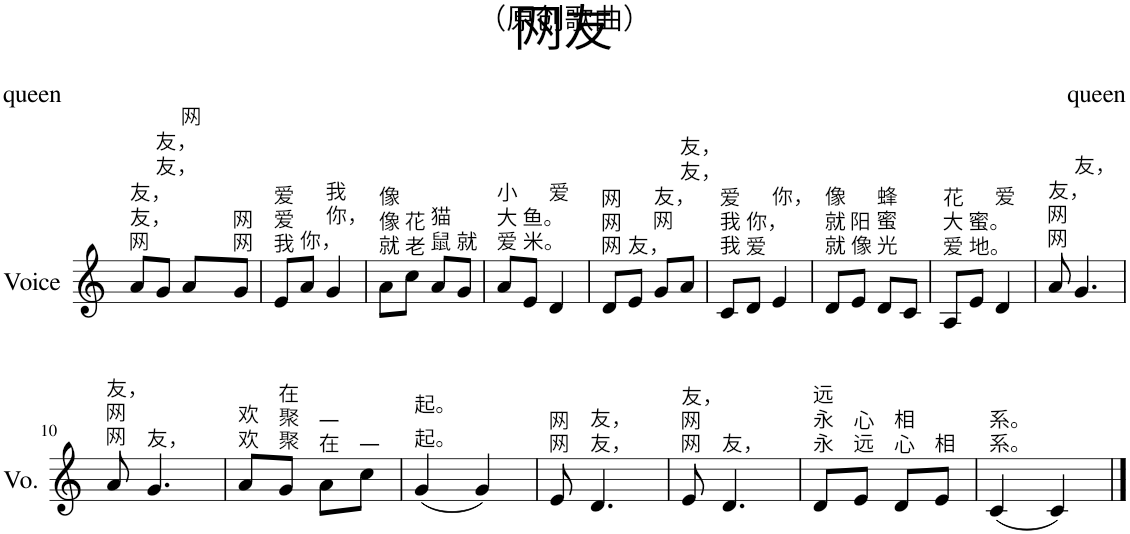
**kern
*part1
*staff1
*I"Voice
*I'Vo.
*clefG2
*k[]
=1
!LO:TX:a:t=网
!LO:TX:a:t=友，
!LO:TX:a:t=友，
8a/L
!LO:TX:a:t=友，
!LO:TX:a:t=友，
8g/J
!LO:TX:a:t=网
8a/L
!LO:TX:a:t=网
!LO:TX:a:t=网
8g/J
=2
!LO:TX:a:t=我
!LO:TX:a:t=爱
!LO:TX:a:t=爱
8e/L
!LO:TX:a:t=你，
8a/J
!LO:TX:a:t=你，
!LO:TX:a:t=我
4g/
=3
!LO:TX:a:t=就
!LO:TX:a:t=像
!LO:TX:a:t=像
8a\L
!LO:TX:a:t=老
!LO:TX:a:t=花
8cc\J
!LO:TX:a:t=鼠
!LO:TX:a:t=猫
8a/L
!LO:TX:a:t=就
8g/J
=4
!LO:TX:a:t=爱
!LO:TX:a:t=大
!LO:TX:a:t=小
8a/L
!LO:TX:a:t=米。
!LO:TX:a:t=鱼。
8e/J
!LO:TX:a:t=爱
4d/
=5
!LO:TX:a:t=网
!LO:TX:a:t=网
!LO:TX:a:t=网
8d/L
!LO:TX:a:t=友，
8e/J
!LO:TX:a:t=网
!LO:TX:a:t=友，
8g/L
!LO:TX:a:t=友，
!LO:TX:a:t=友，
8a/J
=6
!LO:TX:a:t=我
!LO:TX:a:t=我
!LO:TX:a:t=爱
8c/L
!LO:TX:a:t=爱
!LO:TX:a:t=你，
8d/J
!LO:TX:a:t=你，
4e/
=7
!LO:TX:a:t=就
!LO:TX:a:t=就
!LO:TX:a:t=像
8d/L
!LO:TX:a:t=像
!LO:TX:a:t=阳
8e/J
!LO:TX:a:t=光
!LO:TX:a:t=蜜
!LO:TX:a:t=蜂
8d/L
8c/J
=8
!LO:TX:a:t=爱
!LO:TX:a:t=大
!LO:TX:a:t=花
8A/L
!LO:TX:a:t=地。
!LO:TX:a:t=蜜。
8e/J
!LO:TX:a:t=爱
4d/
=9
!LO:TX:a:t=网
!LO:TX:a:t=网
!LO:TX:a:t=友，
8a/
!LO:TX:a:t=友，
4.g/
!!LO:LB:g=z
=10
!LO:TX:a:t=网
!LO:TX:a:t=网
!LO:TX:a:t=友，
8a/
!LO:TX:a:t=友，
4.g/
=11
!LO:TX:a:t=欢
!LO:TX:a:t=欢
8a/L
!LO:TX:a:t=聚
!LO:TX:a:t=聚
!LO:TX:a:t=在
8g/J
!LO:TX:a:t=在
!LO:TX:a:t=一
8a\L
!LO:TX:a:t=一
8cc\J
=12
!LO:TX:a:t=起。
!LO:TX:a:t=起。
(4g/
4g/)
=13
!LO:TX:a:t=网
!LO:TX:a:t=网
8e/
!LO:TX:a:t=友，
!LO:TX:a:t=友，
4.d/
=14
!LO:TX:a:t=网
!LO:TX:a:t=网
!LO:TX:a:t=友，
8e/
!LO:TX:a:t=友，
4.d/
=15
!LO:TX:a:t=永
!LO:TX:a:t=永
!LO:TX:a:t=远
8d/L
!LO:TX:a:t=远
!LO:TX:a:t=心
8e/J
!LO:TX:a:t=心
!LO:TX:a:t=相
8d/L
!LO:TX:a:t=相
8e/J
=16
!LO:TX:a:t=系。
!LO:TX:a:t=系。
(4c/
4c/)
==
*-
